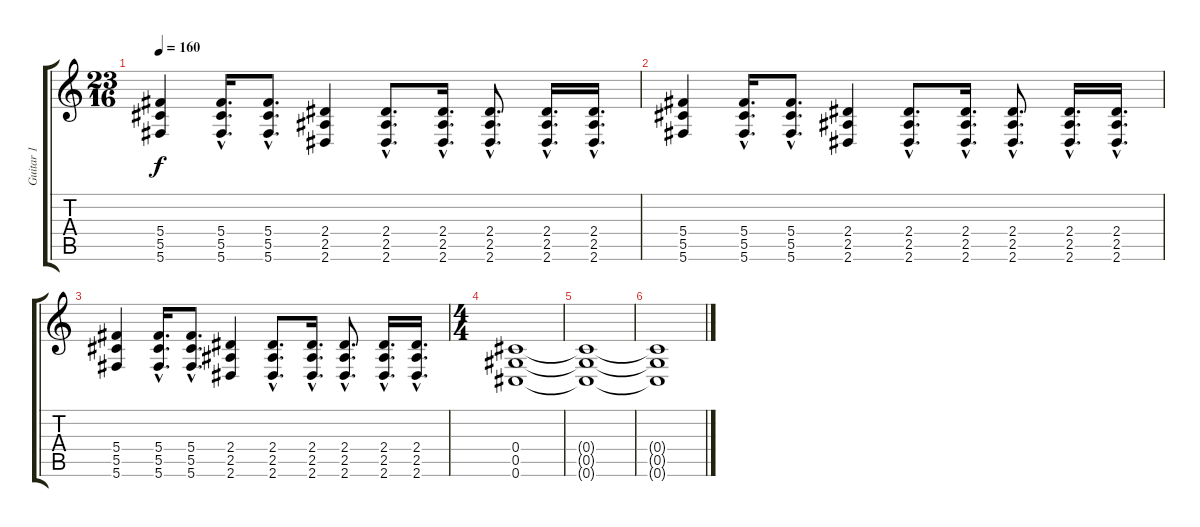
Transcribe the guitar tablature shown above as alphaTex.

\track ("Guitar 1" "Guitar 1") {instrument distortionguitar}
\staff {score tabs}
\tuning (Eb4 Bb3 Gb3 Db3 Ab2 Db2) {hide}
\ts (23 16)
\tempo 160
\clef g2
\ks c
(5.4 5.5 5.6).4{dy f} (5.4{hac} 5.5{hac} 5.6{hac}).16{d} (5.4{hac} 5.5{hac} 5.6{hac}).8{d} (2.4 2.5 2.6).4 (2.4{hac} 2.5 2.6{hac}).8{d} (2.4{hac} 2.5{hac} 2.6{hac}).16{d} (2.4{hac} 2.5{hac} 2.6{hac}).8{d} (2.4{hac} 2.5{hac} 2.6{hac}).16{d} (2.4{hac} 2.5{hac} 2.6{hac}).16{d} |
(5.4 5.5 5.6).4 (5.4{hac} 5.5{hac} 5.6{hac}).16{d} (5.4{hac} 5.5{hac} 5.6{hac}).8{d} (2.4 2.5 2.6).4 (2.4{hac} 2.5 2.6{hac}).8{d} (2.4{hac} 2.5{hac} 2.6{hac}).16{d} (2.4{hac} 2.5{hac} 2.6{hac}).8{d} (2.4{hac} 2.5{hac} 2.6{hac}).16{d} (2.4{hac} 2.5{hac} 2.6{hac}).16{d} |
(5.4 5.5 5.6).4 (5.4{hac} 5.5{hac} 5.6{hac}).16{d} (5.4{hac} 5.5{hac} 5.6{hac}).8{d} (2.4 2.5 2.6).4 (2.4{hac} 2.5 2.6{hac}).8{d} (2.4{hac} 2.5{hac} 2.6{hac}).16{d} (2.4{hac} 2.5{hac} 2.6{hac}).8{d} (2.4{hac} 2.5{hac} 2.6{hac}).16{d} (2.4{hac} 2.5{hac} 2.6{hac}).16{d} |
\ts (4 4)
(0.4 0.5 0.6).1 |
(0.4{t} 0.5{t} 0.6{t}).1{volume 0} |
(0.4{t} 0.5{t} 0.6{t}).1
